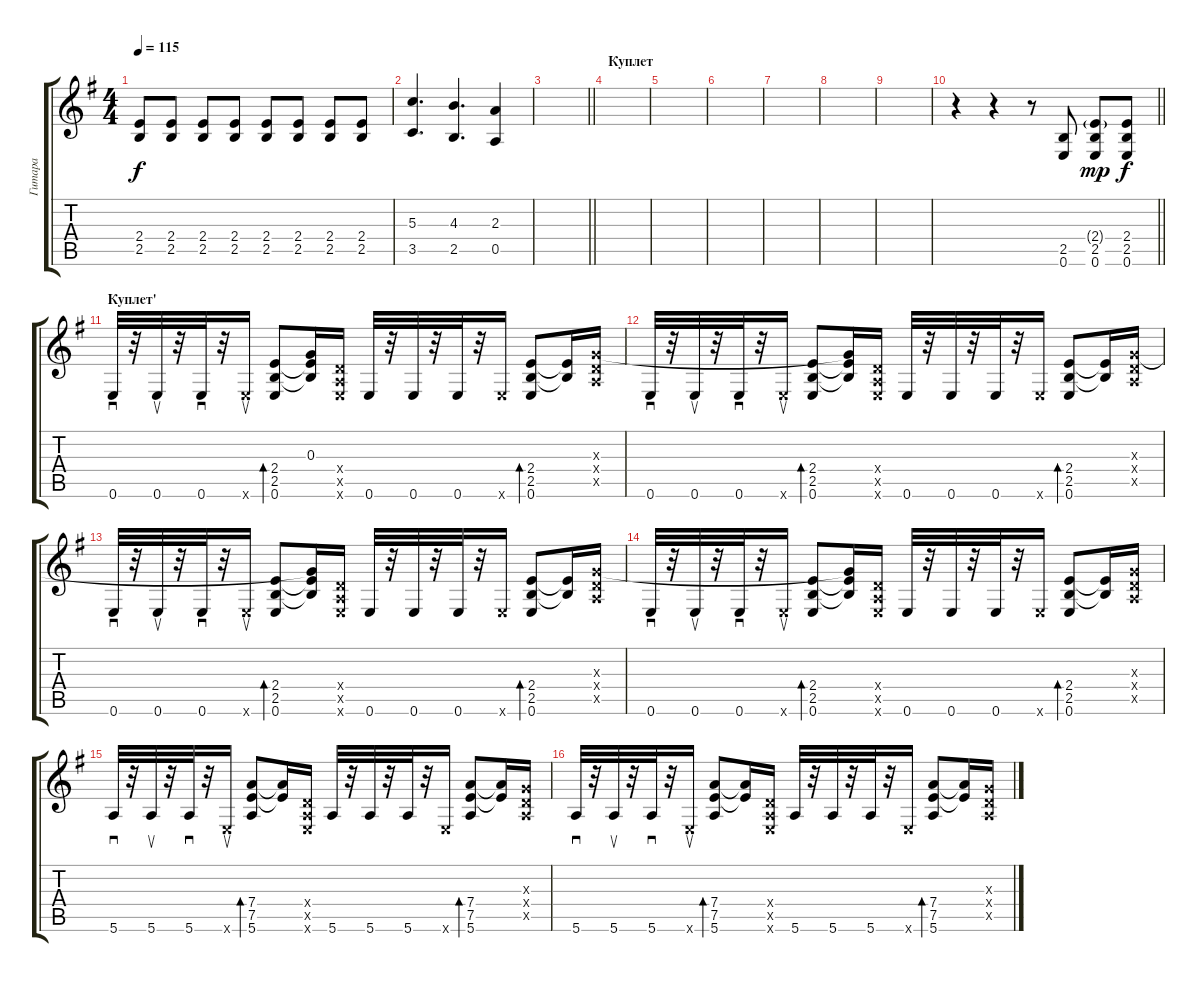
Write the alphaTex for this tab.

\track ("Гитара" "Гитара") {instrument overdrivenguitar}
\staff {score tabs}
\tuning (E4 B3 G3 D3 A2 E2) {hide}
\ts (4 4)
\tempo 115
\clef g2
\ks g
(2.4 2.5).8{dy f} (2.4 2.5).8 (2.4 2.5).8 (2.4 2.5).8 (2.4 2.5).8 (2.4 2.5).8 (2.4 2.5).8 (2.4 2.5).8 |
(5.3 3.5).4{d} (4.3 2.5).4{d} (2.3 0.5).4 |
\barLineRight lightlight
|
\section ("" "Куплет")
|
|
|
|
|
|
\barLineRight lightlight
r.4 r.4 r.8 (2.5 0.6).8 (2.4{g} 2.5 0.6).8{dy mp} (2.4 2.5 0.6).8{dy f} |
\section ("" "Куплет'")
0.6.32{sd} r.32 0.6.32{su} r.32 0.6.32{sd} r.32 0.6{x}.16{su} (2.4 2.5 0.6).8{bd 60} (0.3 2.4{t} 2.5{t}).16 (0.4{x} 0.5{x} 0.6{x}).16 0.6.32 r.32 0.6.32 r.32 0.6.32 r.32 0.6{x}.16 (2.4 2.5 0.6).8{bd 60} (2.4{t} 2.5{t}).16 (0.3{x} 0.4{x} 0.5{x}).16 |
0.6.32{sd} r.32 0.6.32{su} r.32 0.6.32{sd} r.32 0.6{x}.16{su} (2.4 2.5 0.6).8{bd 60} (0.3{t} 2.4{t} 2.5{t}).16 (0.4{x} 0.5{x} 0.6{x}).16 0.6.32 r.32 0.6.32 r.32 0.6.32 r.32 0.6{x}.16 (2.4 2.5 0.6).8{bd 60} (2.4{t} 2.5{t}).16 (0.3{x} 0.4{x} 0.5{x}).16 |
0.6.32{sd} r.32 0.6.32{su} r.32 0.6.32{sd} r.32 0.6{x}.16{su} (2.4 2.5 0.6).8{bd 60} (0.3{t} 2.4{t} 2.5{t}).16 (0.4{x} 0.5{x} 0.6{x}).16 0.6.32 r.32 0.6.32 r.32 0.6.32 r.32 0.6{x}.16 (2.4 2.5 0.6).8{bd 60} (2.4{t} 2.5{t}).16 (0.3{x} 0.4{x} 0.5{x}).16 |
0.6.32{sd} r.32 0.6.32{su} r.32 0.6.32{sd} r.32 0.6{x}.16{su} (2.4 2.5 0.6).8{bd 60} (0.3{t} 2.4{t} 2.5{t}).16 (0.4{x} 0.5{x} 0.6{x}).16 0.6.32 r.32 0.6.32 r.32 0.6.32 r.32 0.6{x}.16 (2.4 2.5 0.6).8{bd 60} (2.4{t} 2.5{t}).16 (0.3{x} 0.4{x} 0.5{x}).16 |
5.6.32{sd} r.32 5.6.32{su} r.32 5.6.32{sd} r.32 0.6{x}.16{su} (7.4 7.5 5.6).8{bd 60} (7.4{t} 7.5{t}).16 (0.4{x} 0.5{x} 0.6{x}).16 5.6.32 r.32 5.6.32 r.32 5.6.32 r.32 0.6{x}.16 (7.4 7.5 5.6).8{bd 60} (7.4{t} 7.5{t}).16 (0.3{x} 0.4{x} 0.5{x}).16 |
5.6.32{sd} r.32 5.6.32{su} r.32 5.6.32{sd} r.32 0.6{x}.16{su} (7.4 7.5 5.6).8{bd 60} (7.4{t} 7.5{t}).16 (0.4{x} 0.5{x} 0.6{x}).16 5.6.32 r.32 5.6.32 r.32 5.6.32 r.32 0.6{x}.16 (7.4 7.5 5.6).8{bd 60} (7.4{t} 7.5{t}).16 (0.3{x} 0.4{x} 0.5{x}).16
